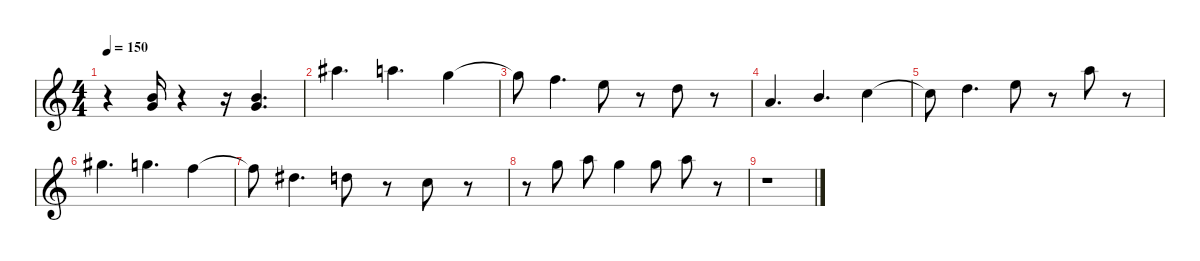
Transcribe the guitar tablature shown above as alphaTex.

\defaultSystemsLayout 4
\hideDynamics
\bracketExtendMode nobrackets
\singleTrackTrackNamePolicy hidden
\multiTrackTrackNamePolicy hidden
\firstSystemTrackNameMode fullname
\firstSystemTrackNameOrientation horizontal
\otherSystemsTrackNameOrientation horizontal
\track ("Track 3" "led.synth.") {instrument lead1square}
\staff {score}
\tuning (E4 B3 G3 D3 A2 E2)
\ts (4 4)
\tempo 150
\clef g2
\ks c
r.4{dy fff beam Down} (7.1 8.2).16{beam Up} r.4{beam Up} r.16{beam Up} (7.1 8.2).4{d beam Up} |
18.1{acc #}.4{d beam Down} 17.1.4{d beam Down} 15.1.4{beam Down} |
15.1{t}.8{dy f beam Down} 18.2.4{d dy fff beam Down} 17.2.8{beam Down} r.8{beam Down} 15.2.8{beam Down} r.8{beam Down} |
14.3.4{d beam Up} 12.2.4{d beam Up} 13.2.4{beam Down} |
13.2{t}.8{dy f beam Down} 15.2.4{d dy fff beam Down} 17.2.8{beam Down} r.8{beam Down} 17.1.8{beam Down} r.8{beam Down} |
16.1{acc #}.4{d beam Down} 15.1.4{d beam Down} 13.1.4{beam Down} |
13.1{t}.8{dy f beam Down} 16.2{acc #}.4{d dy fff beam Down} 15.2.8{beam Down} r.8{beam Down} 13.2.8{beam Down} r.8{beam Down} |
r.8{beam Down} 15.1.8{dy ff beam Down} 17.1.8{dy fff beam Down} 15.1.4{beam Down} 15.1.8{beam Down} 17.1.8{beam Down} r.8{beam Down} |
r.1{beam Down}
